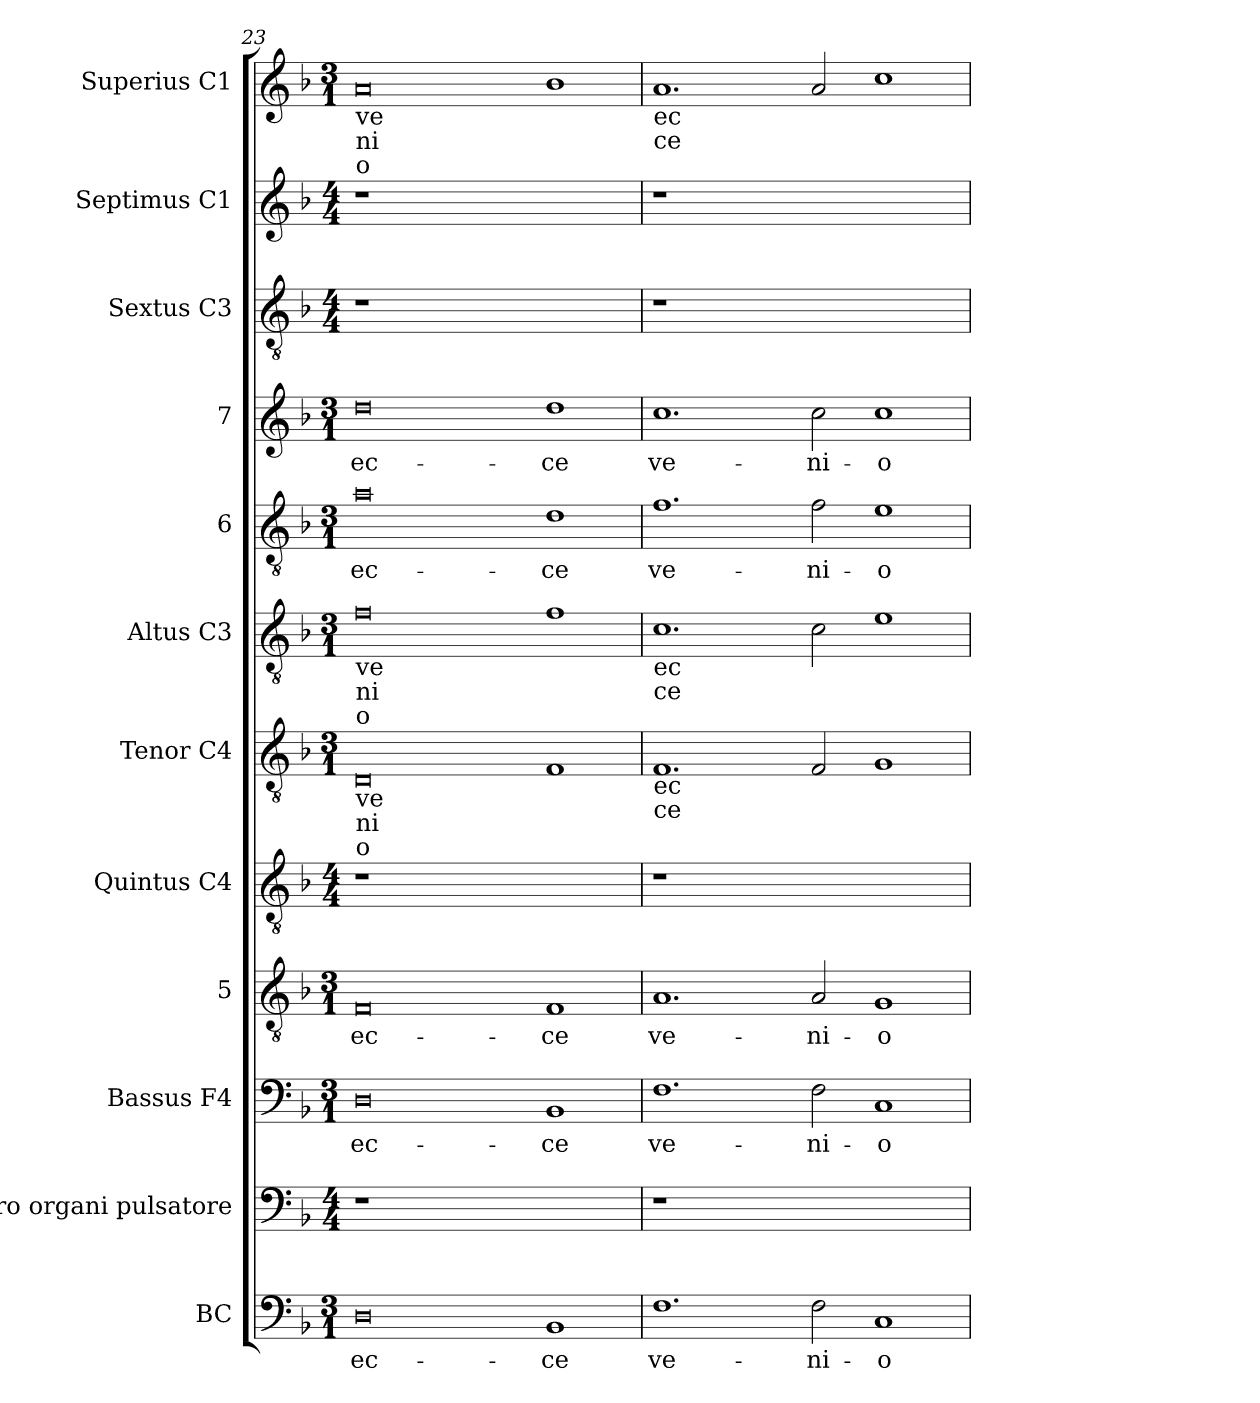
**kern	**text	**kern	**kern	**text	**kern	**text	**kern	**kern	**kern	**kern	**text	**kern	**text	**kern	**kern	**kern
*part12	*part12	*part11	*part10	*part10	*part9	*part9	*part8	*part7	*part6	*part5	*part5	*part4	*part4	*part3	*part2	*part1
*staff12	*staff12	*staff11	*staff10	*staff10	*staff9	*staff9	*staff8	*staff7	*staff6	*staff5	*staff5	*staff4	*staff4	*staff3	*staff2	*staff1
*I"BC	*	*I"pro organi  pulsatore	*I"Bassus  F4	*	*I"5	*	*I"Quintus  C4	*I"Tenor  C4	*I"Altus  C3	*I"6	*	*I"7	*	*I"Sextus  C3	*I"Septimus  C1	*I"Superius  C1
*I'BC	*	*	*I'B	*	*	*	*	*I'T	*I'A	*	*	*	*	*	*	*I'S
*clefF4	*	*clefF4	*clefF4	*	*clefGv2	*	*clefGv2	*clefGv2	*clefGv2	*clefGv2	*	*clefG2	*	*clefGv2	*clefG2	*clefG2
*k[b-]	*	*k[b-]	*k[b-]	*	*k[b-]	*	*k[b-]	*k[b-]	*k[b-]	*k[b-]	*	*k[b-]	*	*k[b-]	*k[b-]	*k[b-]
*F:	*	*F:	*F:	*	*F:	*	*F:	*F:	*F:	*F:	*	*F:	*	*F:	*F:	*F:
*M3/1	*	*M4/4	*M3/1	*	*M3/1	*	*M4/4	*M3/1	*M3/1	*M3/1	*	*M3/1	*	*M4/4	*M4/4	*M3/1
=23	=23	=23	=23	=23	=23	=23	=23	=23	=23	=23	=23	=23	=23	=23	=23	=23
!	!	!	!	!	!	!	!	!	!	!	!	!	!	!	!	!LO:TX:b:t=ve
!	!	!	!	!	!	!	!	!	!	!	!	!	!	!	!	!LO:TX:b:t=ni
!	!	!	!	!	!	!	!	!	!	!	!	!	!	!	!	!LO:TX:b:t=o
!	!	!	!	!	!	!	!	!	!LO:TX:b:t=ve	!	!	!	!	!	!	!
!	!	!	!	!	!	!	!	!	!LO:TX:b:t=ni	!	!	!	!	!	!	!
!	!	!	!	!	!	!	!	!	!LO:TX:b:t=o	!	!	!	!	!	!	!
!	!	!	!	!	!	!	!	!LO:TX:b:t=ve	!	!	!	!	!	!	!	!
!	!	!	!	!	!	!	!	!LO:TX:b:t=ni	!	!	!	!	!	!	!	!
!	!	!	!	!	!	!	!	!LO:TX:b:t=o	!	!	!	!	!	!	!	!
!	!LO:LY:a:cj	!	!	!LO:LY:b:cj	!	!LO:LY:b:cj	!	!	!	!	!LO:LY:b:cj	!	!LO:LY:b:cj	!	!	!
0D	ec-	1r	0D	ec-	0F	ec-	1r	0D	0f	0a	ec-	0dd	ec-	1r	1r	0a
.	.	0ryy	.	.	.	.	0ryy	.	.	.	.	.	.	0ryy	0ryy	.
!	!LO:LY:a:cj	!	!	!LO:LY:b:cj	!	!LO:LY:b:cj	!	!	!	!	!LO:LY:b:cj	!	!LO:LY:b:cj	!	!	!
1BB-	-ce	.	1BB-	-ce	1F	-ce	.	1F	1f	1d	-ce	1dd	-ce	.	.	1b-
=24	=24	=24	=24	=24	=24	=24	=24	=24	=24	=24	=24	=24	=24	=24	=24	=24
!	!	!	!	!	!	!	!	!	!	!	!	!	!	!	!	!LO:TX:b:t=ec
!	!	!	!	!	!	!	!	!	!	!	!	!	!	!	!	!LO:TX:b:t=ce
!	!	!	!	!	!	!	!	!	!LO:TX:b:t=ec	!	!	!	!	!	!	!
!	!	!	!	!	!	!	!	!	!LO:TX:b:t=ce	!	!	!	!	!	!	!
!	!	!	!	!	!	!	!	!LO:TX:b:t=ec	!	!	!	!	!	!	!	!
!	!	!	!	!	!	!	!	!LO:TX:b:t=ce	!	!	!	!	!	!	!	!
!	!LO:LY:a:cj	!	!	!LO:LY:b:cj	!	!LO:LY:b:cj	!	!	!	!	!LO:LY:b:cj	!	!LO:LY:b:cj	!	!	!
1.F	ve-	1r	1.F	ve-	1.A	ve-	1r	1.F	1.c	1.f	ve-	1.cc	ve-	1r	1r	1.a
.	.	0ryy	.	.	.	.	0ryy	.	.	.	.	.	.	0ryy	0ryy	.
!	!LO:LY:a:cj	!	!	!LO:LY:b:cj	!	!LO:LY:b:cj	!	!	!	!	!LO:LY:b:cj	!	!LO:LY:b:cj	!	!	!
2F\	-ni-	.	2F\	-ni-	2A/	-ni-	.	2F/	2c\	2f\	-ni-	2cc\	-ni-	.	.	2a/
!	!LO:LY:a:cj	!	!	!LO:LY:b:cj	!	!LO:LY:b:cj	!	!	!	!	!LO:LY:b:cj	!	!LO:LY:b:cj	!	!	!
1C	-o	.	1C	-o	1G	-o	.	1G	1e	1e	-o	1cc	-o	.	.	1cc
=	=	=	=	=	=	=	=	=	=	=	=	=	=	=	=	=
*-	*-	*-	*-	*-	*-	*-	*-	*-	*-	*-	*-	*-	*-	*-	*-	*-
